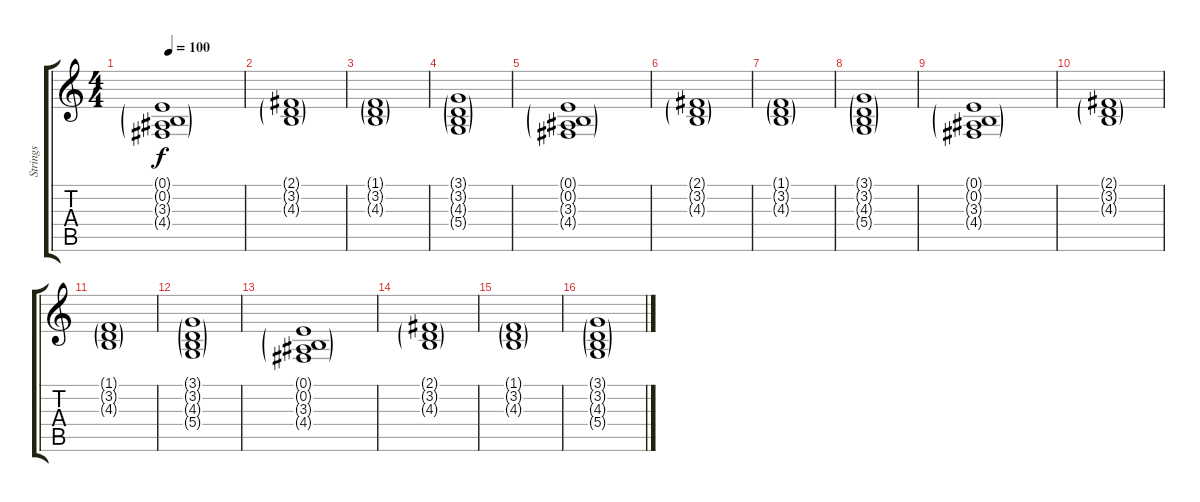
\track ("Strings" "Strings") {instrument stringensemble1}
\staff {score tabs}
\tuning (E4 B3 G3 D3 A2 E2) {hide}
\ts (4 4)
\tempo 100
\clef g2
\ks c
(0.1{g} 0.2{g} 3.3{g} 4.4{g}).1{dy f} |
(2.1{g} 3.2{g} 4.3{g}).1 |
(1.1{g} 3.2{g} 4.3{g}).1 |
(3.1{g} 3.2{g} 4.3{g} 5.4{g}).1 |
(0.1{g} 0.2{g} 3.3{g} 4.4{g}).1 |
(2.1{g} 3.2{g} 4.3{g}).1 |
(1.1{g} 3.2{g} 4.3{g}).1 |
(3.1{g} 3.2{g} 4.3{g} 5.4{g}).1 |
(0.1{g} 0.2{g} 3.3{g} 4.4{g}).1 |
(2.1{g} 3.2{g} 4.3{g}).1 |
(1.1{g} 3.2{g} 4.3{g}).1 |
(3.1{g} 3.2{g} 4.3{g} 5.4{g}).1 |
(0.1{g} 0.2{g} 3.3{g} 4.4{g}).1 |
(2.1{g} 3.2{g} 4.3{g}).1 |
(1.1{g} 3.2{g} 4.3{g}).1 |
(3.1{g} 3.2{g} 4.3{g} 5.4{g}).1
